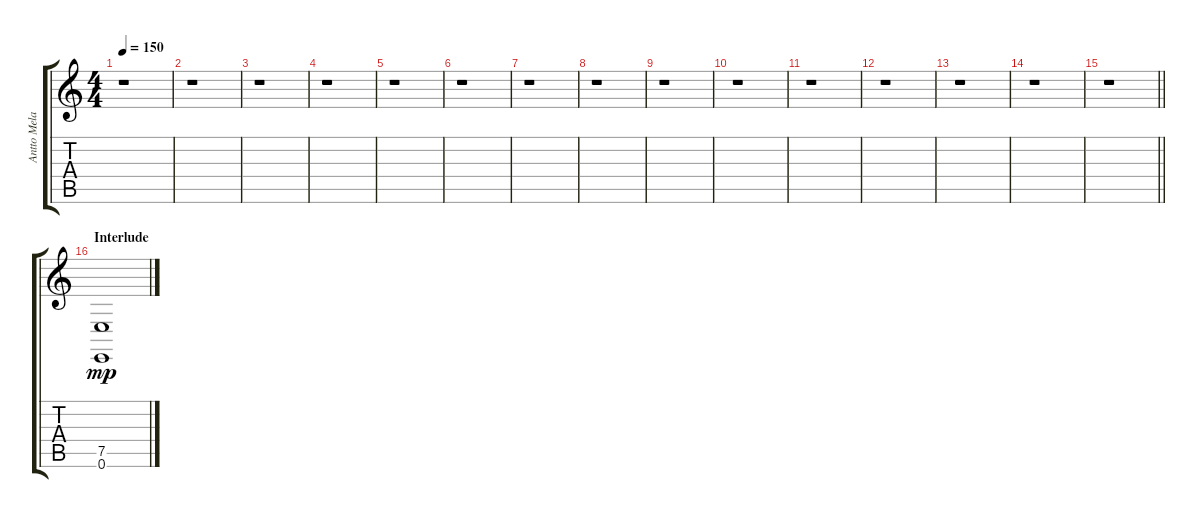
\track ("Antto Melasniemi (Keyboard)" "Antto Mela") {instrument churchorgan}
\staff {score tabs}
\tuning (E4 B3 G3 D3 A2 E2) {hide}
\ts (4 4)
\tempo 150
\clef g2
\ks c
r.1{dy f} |
r.1 |
r.1 |
r.1 |
r.1 |
r.1 |
r.1 |
r.1 |
r.1 |
r.1 |
r.1 |
r.1 |
r.1 |
r.1 |
\barLineRight lightlight
r.1 |
\section ("" "Interlude")
(7.5 0.6).1{dy mp balance 16 instrument pad8sweep}
